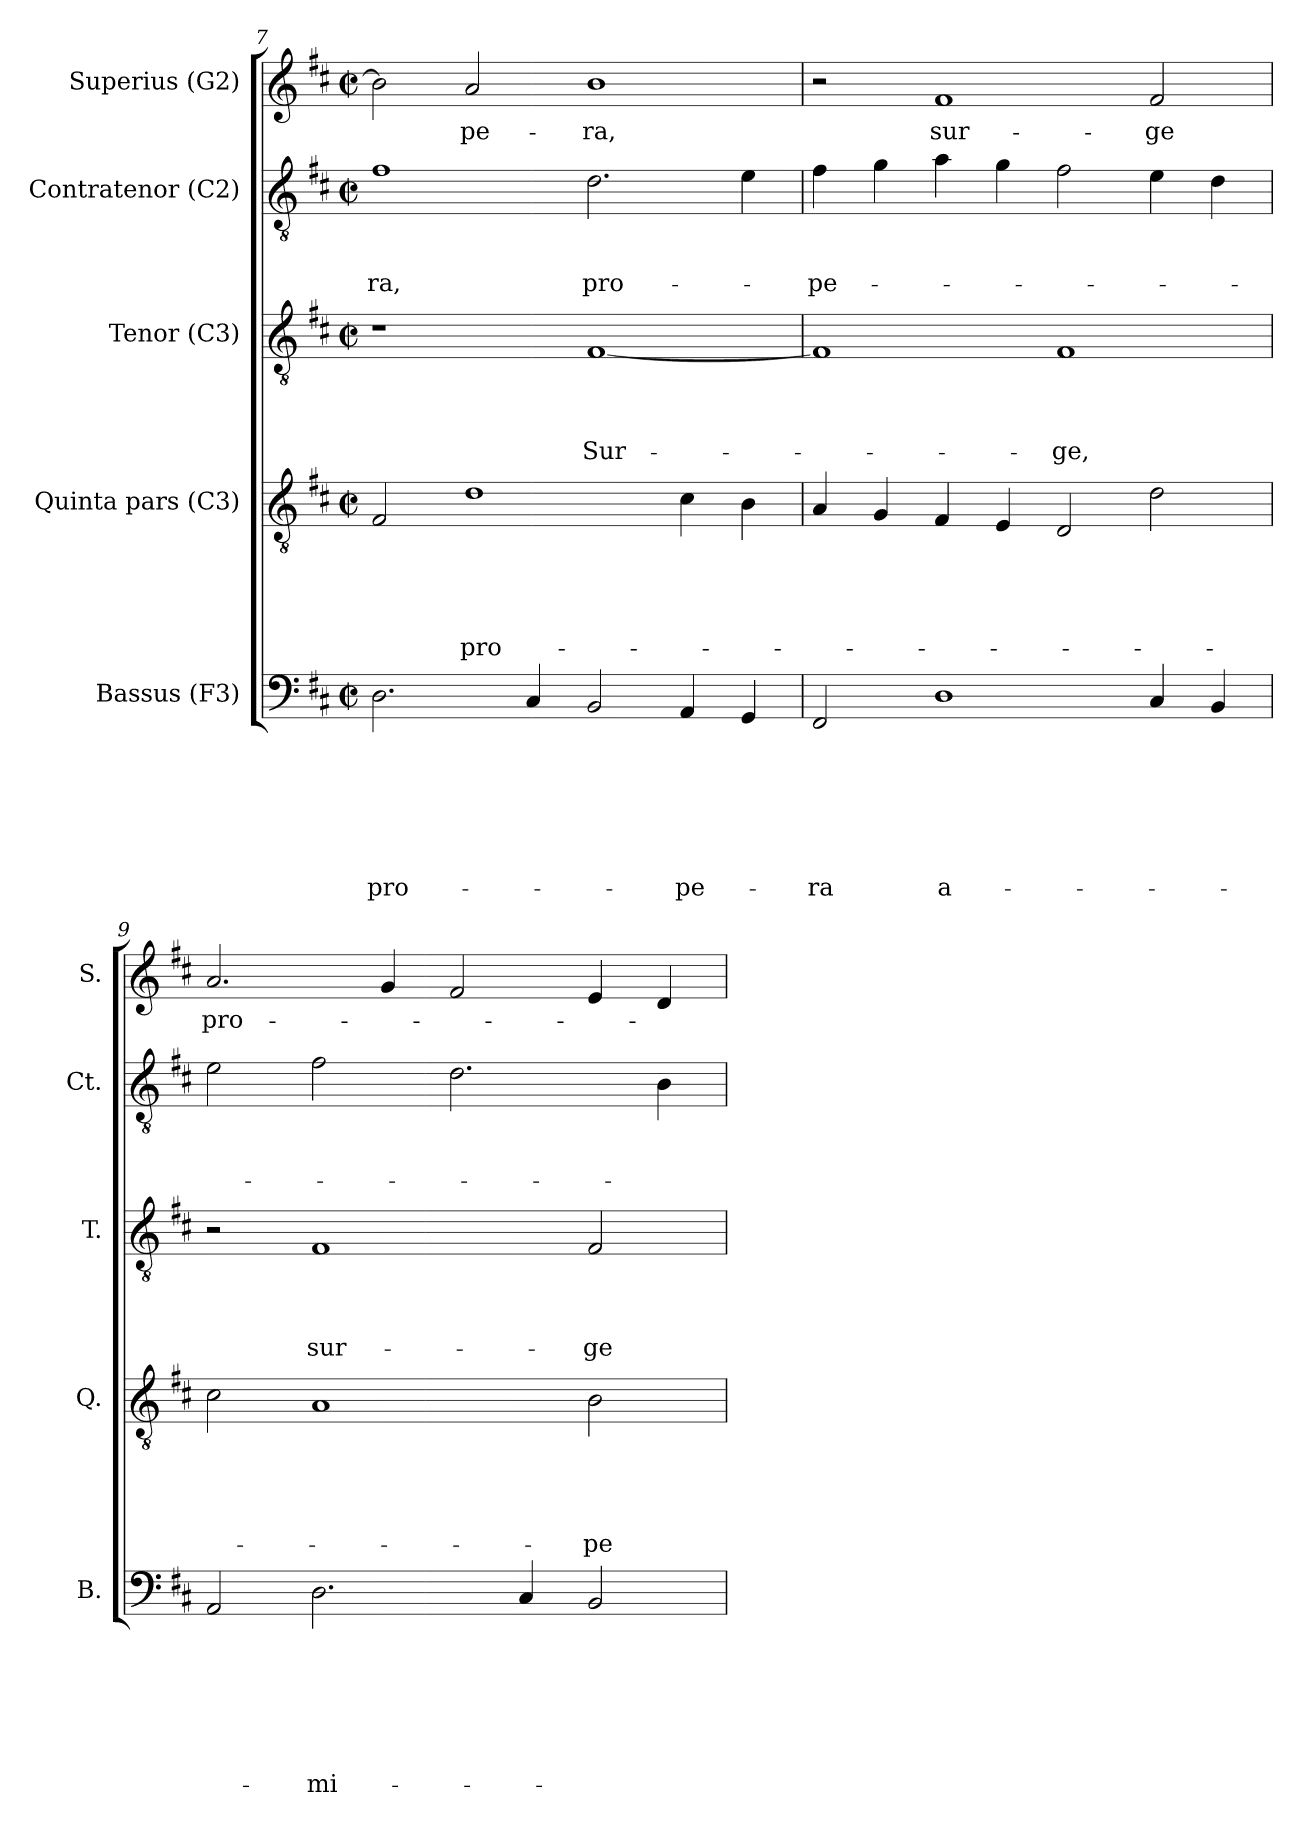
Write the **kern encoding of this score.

**kern	**text	**text	**text	**text	**text	**text	**text	**kern	**text	**text	**text	**text	**text	**kern	**text	**text	**text	**text	**kern	**text	**text	**text	**kern	**text
*part5	*part5	*part5	*part5	*part5	*part5	*part5	*part5	*part4	*part4	*part4	*part4	*part4	*part4	*part3	*part3	*part3	*part3	*part3	*part2	*part2	*part2	*part2	*part1	*part1
*staff5	*staff5	*staff5	*staff5	*staff5	*staff5	*staff5	*staff5	*staff4	*staff4	*staff4	*staff4	*staff4	*staff4	*staff3	*staff3	*staff3	*staff3	*staff3	*staff2	*staff2	*staff2	*staff2	*staff1	*staff1
*I"Bassus (F3)	*	*	*	*	*	*	*	*I"Quinta pars (C3)	*	*	*	*	*	*I"Tenor (C3)	*	*	*	*	*I"Contratenor (C2)	*	*	*	*I"Superius (G2)	*
*I'B.	*	*	*	*	*	*	*	*I'Q.	*	*	*	*	*	*I'T.	*	*	*	*	*I'Ct.	*	*	*	*I'S.	*
!!LO:PB:g=z
*clefF4	*	*	*	*	*	*	*	*clefGv2	*	*	*	*	*	*clefGv2	*	*	*	*	*clefGv2	*	*	*	*clefG2	*
*k[f#c#]	*	*	*	*	*	*	*	*k[f#c#]	*	*	*	*	*	*k[f#c#]	*	*	*	*	*k[f#c#]	*	*	*	*k[f#c#]	*
*D:	*	*	*	*	*	*	*	*D:	*	*	*	*	*	*D:	*	*	*	*	*D:	*	*	*	*D:	*
*M2/2	*	*	*	*	*	*	*	*M2/2	*	*	*	*	*	*M2/2	*	*	*	*	*M2/2	*	*	*	*M2/2	*
*met(c|)	*	*	*	*	*	*	*	*met(c|)	*	*	*	*	*	*met(c|)	*	*	*	*	*met(c|)	*	*	*	*met(c|)	*
=7	=7	=7	=7	=7	=7	=7	=7	=7	=7	=7	=7	=7	=7	=7	=7	=7	=7	=7	=7	=7	=7	=7	=7	=7
!	!	!	!	!	!	!	!LO:LY:b	!	!	!	!	!	!	!	!	!	!	!	!	!	!	!LO:LY:b	!	!
2.D\	.	.	.	.	.	.	pro-	2F#/	.	.	.	.	.	1r	.	.	.	.	1f#	.	.	-ra,	2b\]	.
!	!	!	!	!	!	!	!	!	!	!	!	!	!LO:LY:b	!	!	!	!	!	!	!	!	!	!	!LO:LY:b
.	.	.	.	.	.	.	.	1d	.	.	.	.	pro-	.	.	.	.	.	.	.	.	.	2a/	-pe-
4C#/	.	.	.	.	.	.	.	.	.	.	.	.	.	.	.	.	.	.	.	.	.	.	.	.
!	!	!	!	!	!	!	!	!	!	!	!	!	!	!	!	!	!	!LO:LY:b	!	!	!	!LO:LY:b	!	!LO:LY:b
2BB/	.	.	.	.	.	.	.	.	.	.	.	.	.	[<1F#	.	.	.	Sur-	2.d\	.	.	pro-	1b	-ra,
!	!	!	!	!	!	!	!LO:LY:b	!	!	!	!	!	!	!	!	!	!	!	!	!	!	!	!	!
4AA/	.	.	.	.	.	.	-pe-	4c#\	.	.	.	.	.	.	.	.	.	.	.	.	.	.	.	.
4GG/	.	.	.	.	.	.	.	4B\	.	.	.	.	.	.	.	.	.	.	4e\	.	.	.	.	.
=8	=8	=8	=8	=8	=8	=8	=8	=8	=8	=8	=8	=8	=8	=8	=8	=8	=8	=8	=8	=8	=8	=8	=8	=8
!	!	!	!	!	!	!	!LO:LY:b	!	!	!	!	!	!	!	!	!	!	!	!	!	!	!LO:LY:b	!	!
2FF#/	.	.	.	.	.	.	-ra	4A/	.	.	.	.	.	1F#]	.	.	.	.	4f#\	.	.	-pe-	2r	.
.	.	.	.	.	.	.	.	4G/	.	.	.	.	.	.	.	.	.	.	4g\	.	.	.	.	.
!	!	!	!	!	!	!	!LO:LY:b:rj	!	!	!	!	!	!	!	!	!	!	!	!	!	!	!	!	!LO:LY:b
1D	.	.	.	.	.	.	a-	4F#/	.	.	.	.	.	.	.	.	.	.	4a\	.	.	.	1f#	sur-
.	.	.	.	.	.	.	.	4E/	.	.	.	.	.	.	.	.	.	.	4g\	.	.	.	.	.
!	!	!	!	!	!	!	!	!	!	!	!	!	!	!	!	!	!	!LO:LY:b	!	!	!	!	!	!
.	.	.	.	.	.	.	.	2D/	.	.	.	.	.	1F#	.	.	.	-ge,	2f#\	.	.	.	.	.
!	!	!	!	!	!	!	!	!	!	!	!	!	!	!	!	!	!	!	!	!	!	!	!	!LO:LY:b
4C#/	.	.	.	.	.	.	.	2d\	.	.	.	.	.	.	.	.	.	.	4e\	.	.	.	2f#/	-ge
4BB/	.	.	.	.	.	.	.	.	.	.	.	.	.	.	.	.	.	.	4d\	.	.	.	.	.
=9	=9	=9	=9	=9	=9	=9	=9	=9	=9	=9	=9	=9	=9	=9	=9	=9	=9	=9	=9	=9	=9	=9	=9	=9
!	!	!	!	!	!	!	!	!	!	!	!	!	!	!	!	!	!	!	!	!	!	!	!	!LO:LY:b
2AA/	.	.	.	.	.	.	.	2c#\	.	.	.	.	.	2r	.	.	.	.	2e\	.	.	.	2.a/	pro-
!	!	!	!	!	!	!	!LO:LY:b	!	!	!	!	!	!	!	!	!	!	!LO:LY:b	!	!	!	!	!	!
2.D\	.	.	.	.	.	.	-mi-	1A	.	.	.	.	.	1F#	.	.	.	sur-	2f#\	.	.	.	.	.
.	.	.	.	.	.	.	.	.	.	.	.	.	.	.	.	.	.	.	.	.	.	.	4g/	.
.	.	.	.	.	.	.	.	.	.	.	.	.	.	.	.	.	.	.	2.d\	.	.	.	2f#/	.
4C#/	.	.	.	.	.	.	.	.	.	.	.	.	.	.	.	.	.	.	.	.	.	.	.	.
!	!	!	!	!	!	!	!	!	!	!	!	!	!LO:LY:b	!	!	!	!	!LO:LY:b	!	!	!	!	!	!
2BB/	.	.	.	.	.	.	.	2B\	.	.	.	.	-pe-	2F#/	.	.	.	-ge	.	.	.	.	4e/	.
.	.	.	.	.	.	.	.	.	.	.	.	.	.	.	.	.	.	.	4B\	.	.	.	4d/	.
=	=	=	=	=	=	=	=	=	=	=	=	=	=	=	=	=	=	=	=	=	=	=	=	=
*-	*-	*-	*-	*-	*-	*-	*-	*-	*-	*-	*-	*-	*-	*-	*-	*-	*-	*-	*-	*-	*-	*-	*-	*-
